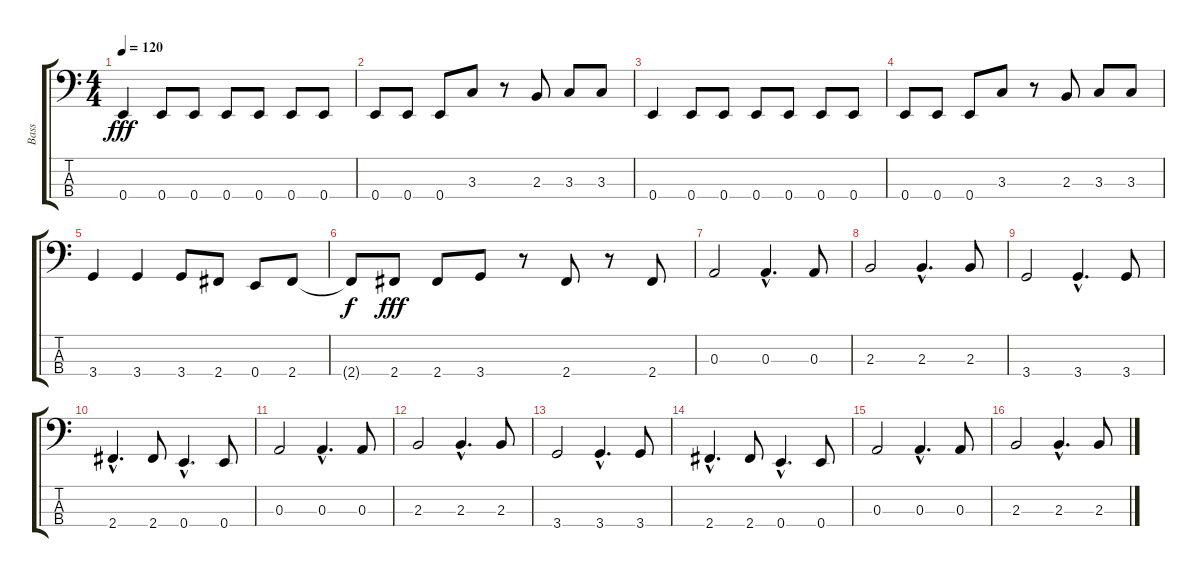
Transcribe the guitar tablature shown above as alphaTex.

\track ("Bass" "Bass") {instrument electricbasspick}
\staff {score tabs}
\tuning (G2 D2 A1 E1) {hide}
\ts (4 4)
\tempo 120
\clef f4
\ks c
0.4.4{dy fff} 0.4.8 0.4.8 0.4.8 0.4.8 0.4.8 0.4.8 |
0.4.8 0.4.8 0.4.8 3.3.8 r.8 2.3.8 3.3.8 3.3.8 |
0.4.4 0.4.8 0.4.8 0.4.8 0.4.8 0.4.8 0.4.8 |
0.4.8 0.4.8 0.4.8 3.3.8 r.8 2.3.8 3.3.8 3.3.8 |
3.4.4 3.4.4 3.4.8 2.4.8 0.4.8 2.4.8 |
2.4{t}.8{dy f} 2.4.8{dy fff} 2.4.8 3.4.8 r.8 2.4.8 r.8 2.4.8 |
0.3.2 0.3{hac}.4{d} 0.3.8 |
2.3.2 2.3{hac}.4{d} 2.3.8 |
3.4.2 3.4{hac}.4{d} 3.4.8 |
2.4{hac}.4{d} 2.4.8 0.4{hac}.4{d} 0.4.8 |
0.3.2 0.3{hac}.4{d} 0.3.8 |
2.3.2 2.3{hac}.4{d} 2.3.8 |
3.4.2 3.4{hac}.4{d} 3.4.8 |
2.4{hac}.4{d} 2.4.8 0.4{hac}.4{d} 0.4.8 |
0.3.2 0.3{hac}.4{d} 0.3.8 |
2.3.2 2.3{hac}.4{d} 2.3.8
